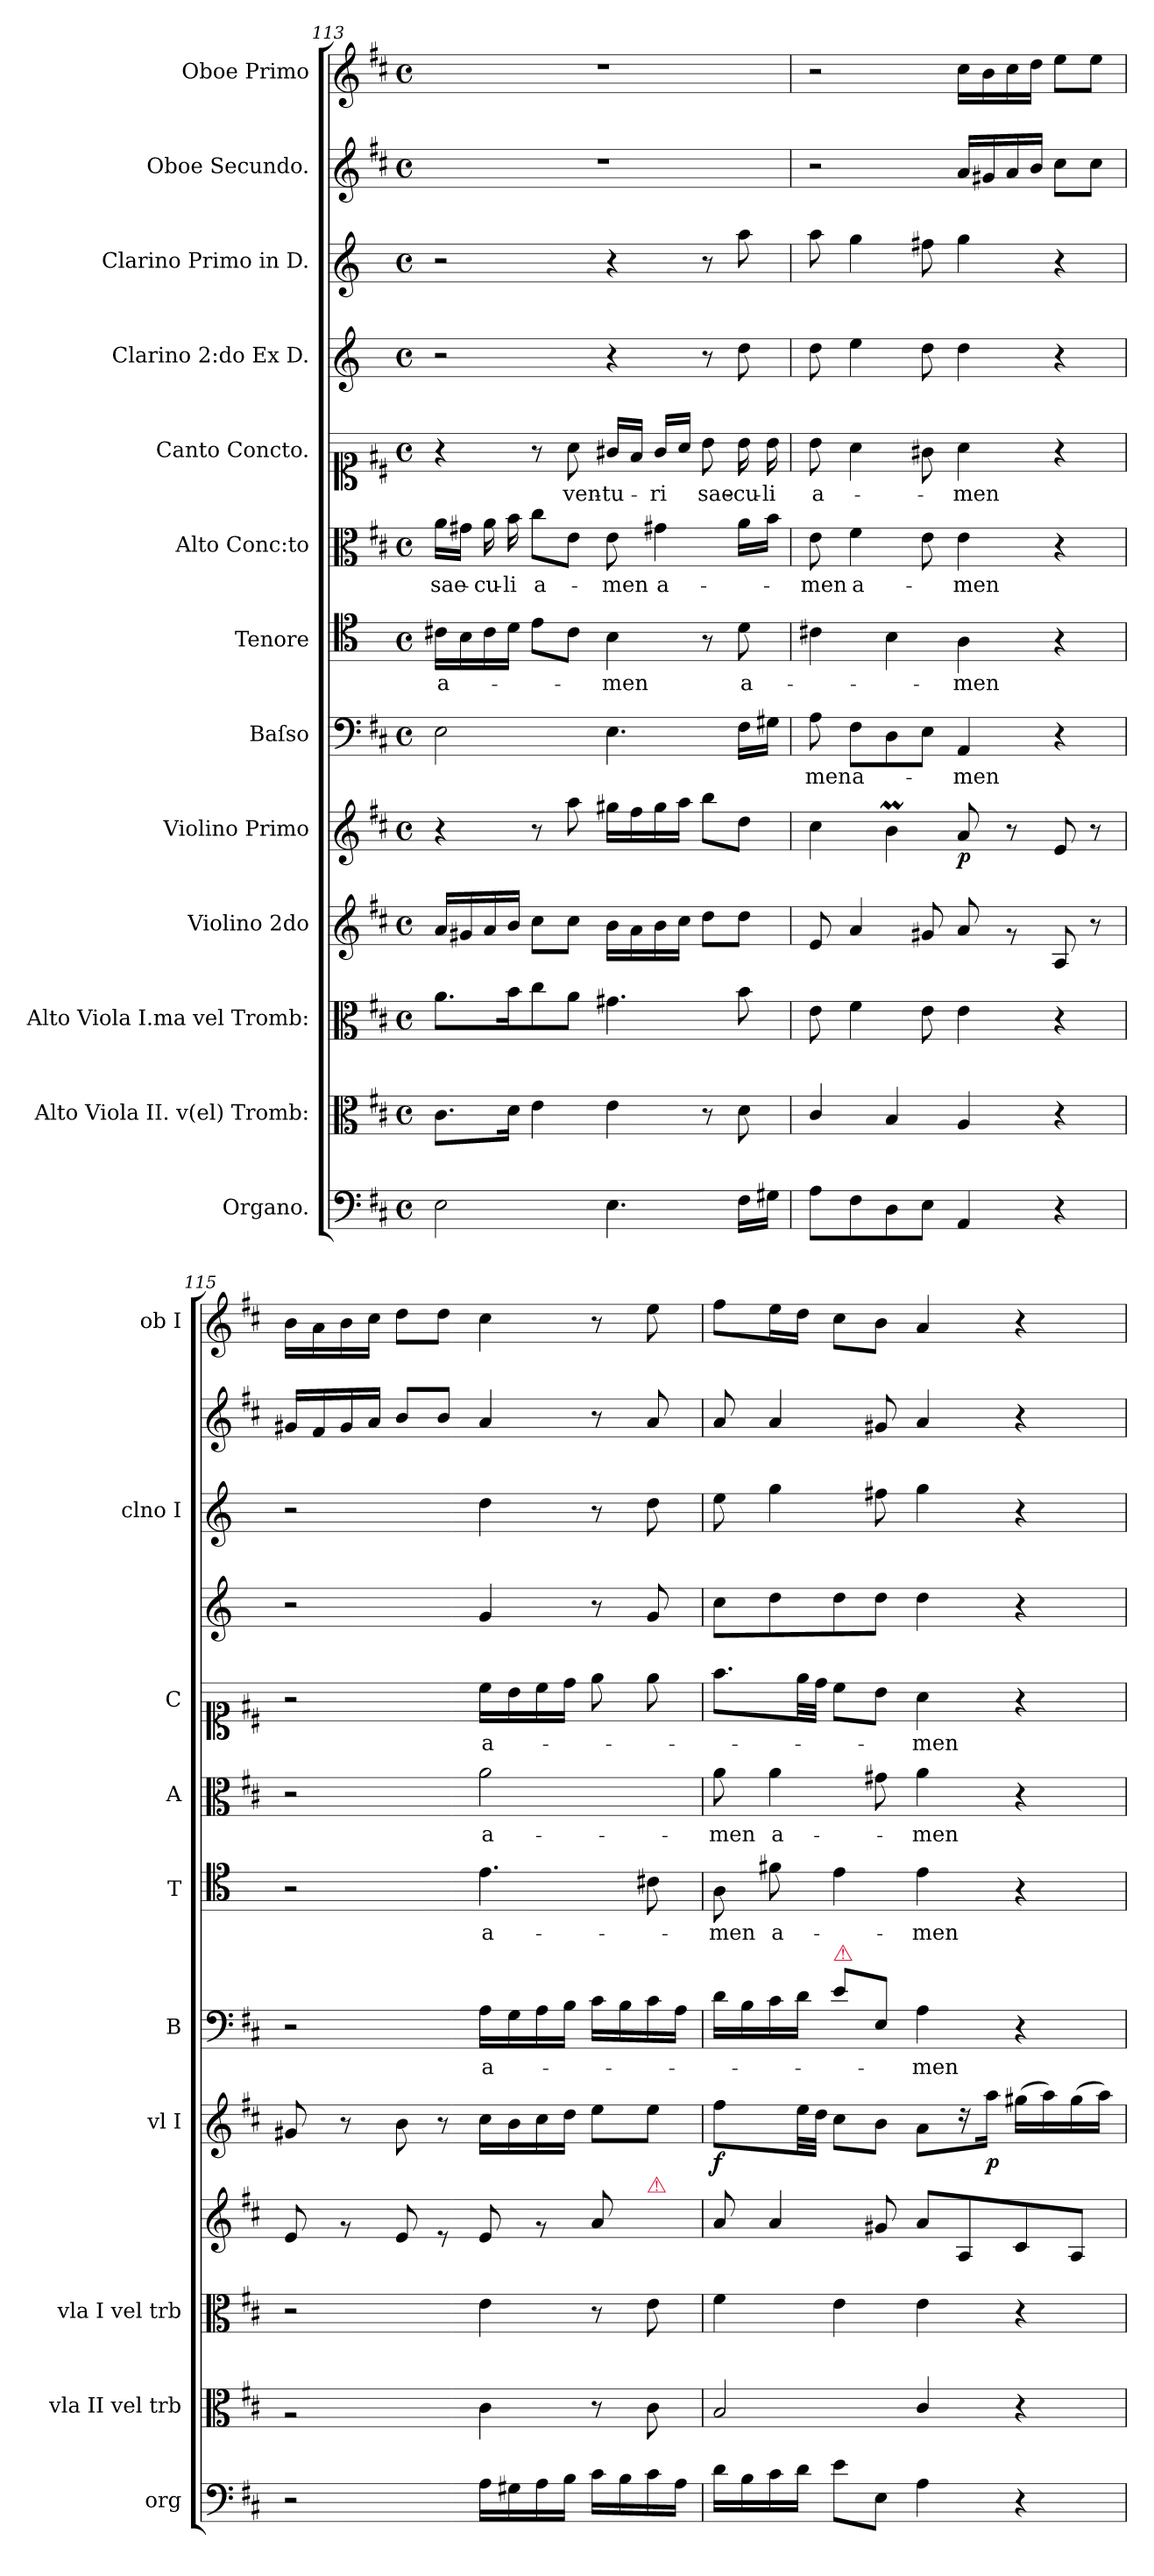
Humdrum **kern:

**kern	**kern	**kern	**kern	**dynam	**kern	**dynam	**kern	**text	**kern	**text	**kern	**text	**kern	**text	**kern	**kern	**kern	**kern
*part13	*part12	*part11	*part10	*part10	*part9	*part9	*part8	*part8	*part7	*part7	*part6	*part6	*part5	*part5	*part4	*part3	*part2	*part1
*staff13	*staff12	*staff11	*staff10	*staff10	*staff9	*staff9	*staff8	*staff8	*staff7	*staff7	*staff6	*staff6	*staff5	*staff5	*staff4	*staff3	*staff2	*staff1
*I"Organo.	*I"Alto Viola II. v(el) Tromb:	*I"Alto Viola I.ma vel Tromb:	*I"Violino 2do	*	*I"Violino Primo	*	*I"Baſso	*	*I"Tenore	*	*I"Alto Conc:to	*	*I"Canto Concto.	*	*I"Clarino 2:do Ex D.	*I"Clarino Primo in D.	*I"Oboe Secundo.	*I"Oboe Primo
*I'org	*I'vla II vel trb	*I'vla I vel trb	*	*	*I'vl I	*	*I'B	*	*I'T	*	*I'A	*	*I'C	*	*	*I'clno I	*	*I'ob I
*clefF4	*clefC3	*clefC3	*clefG2	*	*clefG2	*	*clefF4	*	*clefC4	*	*clefC3	*	*clefC1	*	*clefG2	*clefG2	*clefG2	*clefG2
*	*	*	*	*	*	*	*	*	*	*	*	*	*	*	*ITrd-1c-2	*ITrd-1c-2	*	*
*k[f#c#]	*k[f#c#]	*k[f#c#]	*k[f#c#]	*	*k[f#c#]	*	*k[f#c#]	*	*k[]	*	*k[f#c#]	*	*k[f#c#]	*	*k[f#c#]	*k[f#c#]	*k[f#c#]	*k[f#c#]
*M4/4	*M4/4	*M4/4	*M4/4	*	*M4/4	*	*M4/4	*	*M4/4	*	*M4/4	*	*M4/4	*	*M4/4	*M4/4	*M4/4	*M4/4
*met(c)	*met(c)	*met(c)	*met(c)	*	*met(c)	*	*met(c)	*	*met(c)	*	*met(c)	*	*met(c)	*	*met(c)	*met(c)	*met(c)	*met(c)
=113	=113	=113	=113	=113	=113	=113	=113	=113	=113	=113	=113	=113	=113	=113	=113	=113	=113	=113
2E\	8.c#\L	8.a\L	16a/LL	.	4r	.	2E\	.	16c#\LL	a-	16a\LL	sae-	4r	.	2r	2r	1r	1r
.	.	.	16g#X/	.	.	.	.	.	16B\	.	16g#X\JJ	.	.	.	.	.	.	.
.	.	.	16a/	.	.	.	.	.	16c#\	.	16a\	-cu-	.	.	.	.	.	.
.	16d\Jk	16b\K	16b/JJ	.	.	.	.	.	16d\JJ	.	16b\	-li	.	.	.	.	.	.
.	4e\	8cc#\	8cc#\L	.	8r	.	.	.	8e\L	.	8cc#\L	a-	8r	.	.	.	.	.
.	.	8a\J	8cc#\J	.	8aa\	.	.	.	8c#\J	.	8e\J	.	8a\	ven-	.	.	.	.
4.E\	4e\	4.g#X\	16b\LL	.	16gg#X\LL	.	4.E\	.	4B\	-men	8e\	-men	16g#X/LL	-tu-	4r	4r	.	.
.	.	.	16a\	.	16ff#\	.	.	.	.	.	.	.	16f#/JJ	.	.	.	.	.
.	.	.	16b\	.	16gg#\	.	.	.	.	.	4g#X\	a-	16g#/LL	-ri	.	.	.	.
.	.	.	16cc#\JJ	.	16aa\JJ	.	.	.	.	.	.	.	16a/JJ	.	.	.	.	.
.	8r	.	8dd\L	.	8bb\L	.	.	.	8r	.	.	.	8b\	sae-	8r	8r	.	.
16F#\LL	8d\	8b\	8dd\J	.	8dd\J	.	16F#\LL	.	8d\	a-	16a\LL	.	16b\	-cu-	8ee\	8bb\	.	.
16G#X\JJ	.	.	.	.	.	.	16G#X\JJ	.	.	.	16b\JJ	.	16b\	-li	.	.	.	.
=114	=114	=114	=114	=114	=114	=114	=114	=114	=114	=114	=114	=114	=114	=114	=114	=114	=114	=114
8A\L	4c#/	8e\	8e/	.	4cc#\	.	8A\	-men	4c#\	.	8e\	-men	8b\	a-	8ee\	8bb\	2r	2r
8F#\	.	4f#\	4a/	.	.	.	8F#\L	a-	.	.	4f#\	a-	4a\	.	4ff#\	4aa\	.	.
8D\	4B/	.	.	.	4bM\	.	8D\	.	4B\	.	.	.	.	.	.	.	.	.
8E\J	.	8e\	8g#X/	.	.	.	8E\J	.	.	.	8e\	.	8g#X\	.	8ee\	8gg#X\	.	.
!	!	!	!	!	!	!LO:DY:b	!	!	!	!	!	!	!	!	!	!	!	!
4AA/	4A/	4e\	8a/	.	8a/	p	4AA/	-men	4A\	-men	4e\	-men	4a\	-men	4ee\	4aa\	16a/LL	16cc#\LL
.	.	.	.	.	.	.	.	.	.	.	.	.	.	.	.	.	16g#X/	16b\
.	.	.	8rg	.	8r	.	.	.	.	.	.	.	.	.	.	.	16a/	16cc#\
.	.	.	.	.	.	.	.	.	.	.	.	.	.	.	.	.	16b/JJ	16dd\JJ
4r	4r	4r	8A/	.	8e/	.	4r	.	4r	.	4r	.	4r	.	4r	4r	8cc#\L	8ee\L
.	.	.	8r	.	8r	.	.	.	.	.	.	.	.	.	.	.	8cc#\J	8ee\J
=115	=115	=115	=115	=115	=115	=115	=115	=115	=115	=115	=115	=115	=115	=115	=115	=115	=115	=115
2r	2rA	2r	8e/	.	8g#X/	.	2r	.	2r	.	2r	.	2r	.	2r	2r	16g#X/LL	16b\LL
.	.	.	.	.	.	.	.	.	.	.	.	.	.	.	.	.	16f#/	16a\
.	.	.	8rg	.	8r	.	.	.	.	.	.	.	.	.	.	.	16g#/	16b\
.	.	.	.	.	.	.	.	.	.	.	.	.	.	.	.	.	16a/JJ	16cc#\JJ
.	.	.	8e/	.	8b\	.	.	.	.	.	.	.	.	.	.	.	8b/L	8dd\L
.	.	.	8re	.	8r	.	.	.	.	.	.	.	.	.	.	.	8b/J	8dd\J
16A\LL	4c#\	4e\	8e/	.	16cc#\LL	.	16A\LL	a-	4.e\	a-	2a\	a-	16cc#\LL	a-	4a/	4ee\	4a/	4cc#\
16G#X\	.	.	.	.	16b\	.	16G\	.	.	.	.	.	16b\	.	.	.	.	.
16A\	.	.	8rg	.	16cc#\	.	16A\	.	.	.	.	.	16cc#\	.	.	.	.	.
16B\JJ	.	.	.	.	16dd\JJ	.	16B\JJ	.	.	.	.	.	16dd\JJ	.	.	.	.	.
16c#\LL	8r	8r	8a/	.	8ee\L	.	16c#\LL	.	.	.	.	.	8ee\	.	8r	8r	8r	8r
16B\	.	.	.	.	.	.	16B\	.	.	.	.	.	.	.	.	.	.	.
!	!	!	!LO:TX:a:color=crimson:t=⚠	!	!	!	!	!	!	!	!	!	!	!	!	!	!	!
16c#\	8c#\	8e\	8ryy	.	8ee\J	.	16c#\	.	8c#\	.	.	.	8ee\	.	8a/	8ee\	8a/	8ee\
16A\JJ	.	.	.	.	.	.	16A\JJ	.	.	.	.	.	.	.	.	.	.	.
=116	=116	=116	=116	=116	=116	=116	=116	=116	=116	=116	=116	=116	=116	=116	=116	=116	=116	=116
!	!	!	!	!	!LO:N:vis=8	!LO:DY:b	!	!	!	!	!	!	!	!	!	!	!	!
16d\LL	2B/	4f#\	8a/	.	8.ff#\L	f	16d\LL	.	8A\	-men	8a\	-men	8.ff#\L	.	8dd\L	8ff#\	8a/	8ff#\L
16B\	.	.	.	.	.	.	16B\	.	.	.	.	.	.	.	.	.	.	.
16c#\	.	.	4a/	.	.	.	16c#\	.	8f#\	a-	4a\	a-	.	.	8ee\	4aa\	4a/	16ee\L
16d\JJ	.	.	.	.	32ee\LL	.	16d\JJ	.	.	.	.	.	32ee\LL	.	.	.	.	16dd\JJ
.	.	.	.	.	32dd\JJJ	.	.	.	.	.	.	.	32dd\JJJ	.	.	.	.	.
!	!	!	!	!	!	!	!LO:TX:a:color=crimson:t=⚠	!	!	!	!	!	!	!	!	!	!	!
8e\L	.	4e\	.	.	8cc#\L	.	8e\L	.	4e\	.	.	.	8cc#\L	.	8ee\	.	.	8cc#\L
8E\J	.	.	8g#X/	.	8b\J	.	8E/J	.	.	.	8g#X\	.	8b\J	.	8ee\J	8gg#X\	8g#X/	8b\J
4A\	4c#/	4e\	8a/L	.	8a\L	.	4A\	-men	4e\	-men	4a\	-men	4a\	-men	4ee\	4aa\	4a/	4a/
.	.	.	8A/	p&colon;	16r	.	.	.	.	.	.	.	.	.	.	.	.	.
!	!	!	!	!	!	!LO:DY:b	!	!	!	!	!	!	!	!	!	!	!	!
.	.	.	.	.	16aa\Jk	p	.	.	.	.	.	.	.	.	.	.	.	.
4r	4r	4r	8c#/	.	(16gg#X\LL	.	4r	.	4r	.	4r	.	4r	.	4r	4r	4r	4r
.	.	.	.	.	16aa\)	.	.	.	.	.	.	.	.	.	.	.	.	.
.	.	.	8A/J	.	(16gg#\	.	.	.	.	.	.	.	.	.	.	.	.	.
.	.	.	.	.	16aa\JJ)	.	.	.	.	.	.	.	.	.	.	.	.	.
=	=	=	=	=	=	=	=	=	=	=	=	=	=	=	=	=	=	=
*-	*-	*-	*-	*-	*-	*-	*-	*-	*-	*-	*-	*-	*-	*-	*-	*-	*-	*-
